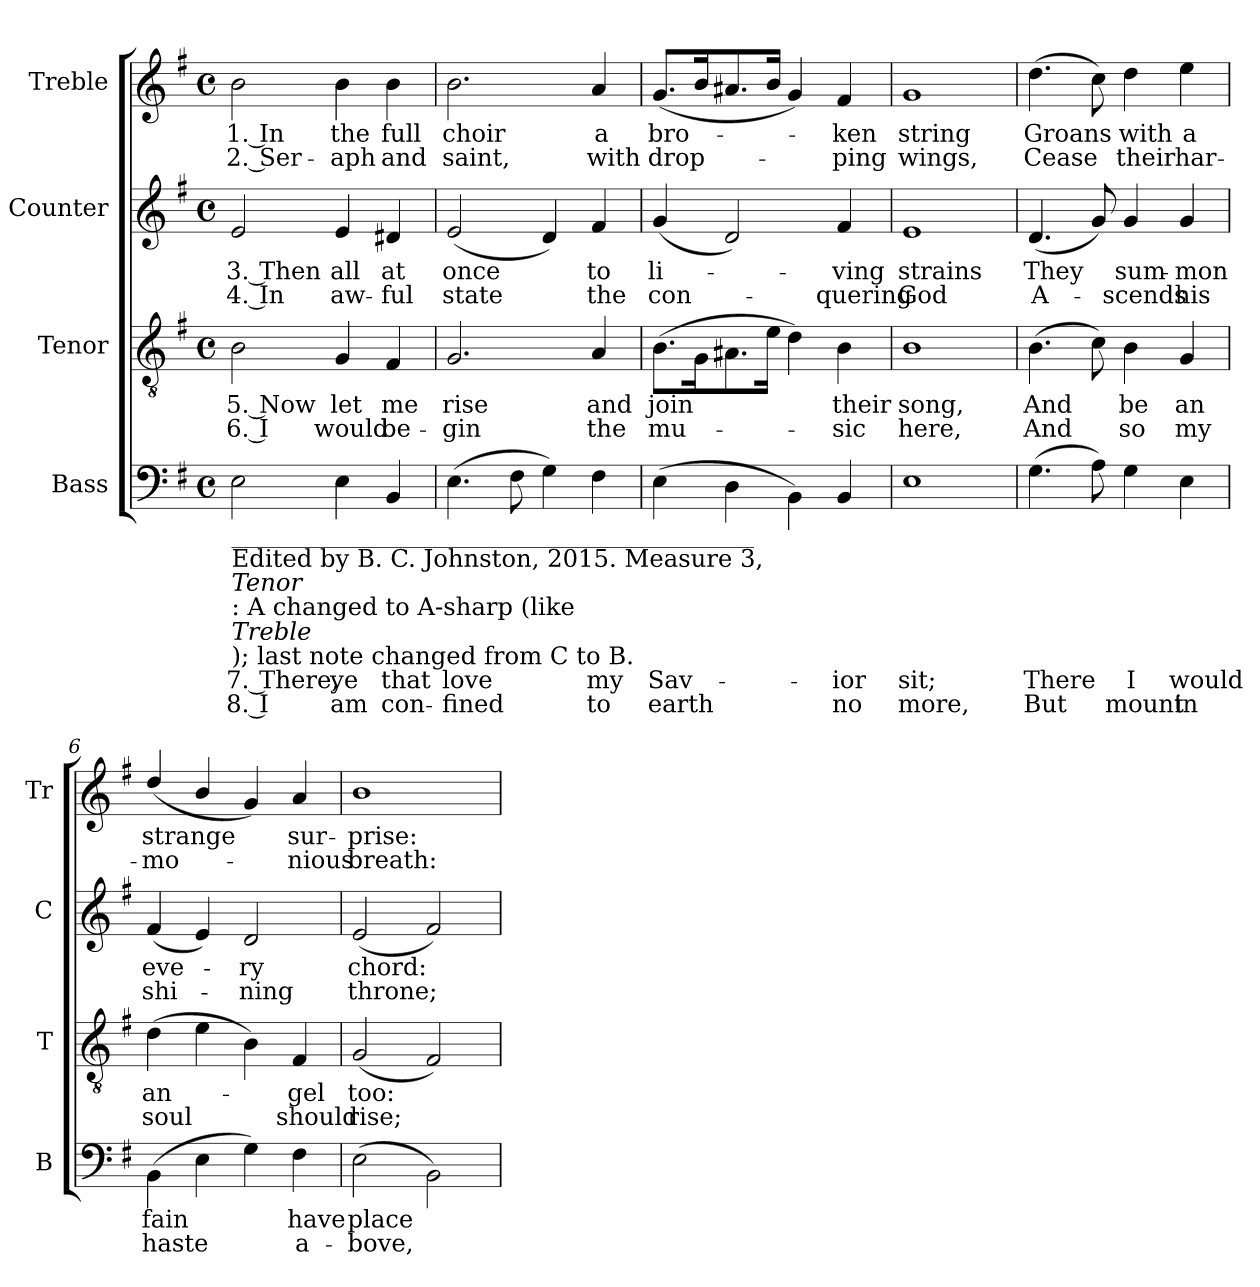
**kern	**text	**text	**kern	**text	**text	**kern	**text	**text	**kern	**text	**text
*part4	*part4	*part4	*part3	*part3	*part3	*part2	*part2	*part2	*part1	*part1	*part1
*staff4	*staff4	*staff4	*staff3	*staff3	*staff3	*staff2	*staff2	*staff2	*staff1	*staff1	*staff1
*I"Bass	*	*	*I"Tenor	*	*	*I"Counter	*	*	*I"Treble	*	*
*I'B	*	*	*I'T	*	*	*I'C	*	*	*I'Tr	*	*
*clefF4	*	*	*clefGv2	*	*	*clefG2	*	*	*clefG2	*	*
*k[f#]	*	*	*k[f#]	*	*	*k[f#]	*	*	*k[f#]	*	*
*M4/4	*	*	*M4/4	*	*	*M4/4	*	*	*M4/4	*	*
*met(c)	*	*	*met(c)	*	*	*met(c)	*	*	*met(c)	*	*
=1	=1	=1	=1	=1	=1	=1	=1	=1	=1	=1	=1
!LO:TX:b:t=___________________________________________	!	!	!	!	!	!	!	!	!	!	!
!LO:TX:b:t=Edited by B. C. Johnston, 2015.  Measure 3,	!	!	!	!	!	!	!	!	!	!	!
!LO:TX:b:i:t=Tenor	!	!	!	!	!	!	!	!	!	!	!
!LO:TX:b:t=&colon; A changed to A-sharp (like	!	!	!	!	!	!	!	!	!	!	!
!LO:TX:b:i:t=Treble	!	!	!	!	!	!	!	!	!	!	!
!LO:TX:b:t=); last note changed from C to B.	!	!	!	!	!	!	!	!	!	!	!
2E\	7. There,	8. I	2B\	5. Now	6. I	2e/	3. Then	4. In	2b\	1. In	2. Ser-
4E\	ye	am	4G/	let	would	4e/	all	aw-	4b\	the	-aph
4BB/	that	con-	4F#/	me	be-	4d#X/	at	-ful	4b\	full	and
=2	=2	=2	=2	=2	=2	=2	=2	=2	=2	=2	=2
(4.E\	love	-fined	2.G/	rise	-gin	(2e/	once	state	2.b\	choir	saint,
8F#\	.	.	.	.	.	.	.	.	.	.	.
4G\)	.	.	.	.	.	4d/)	.	.	.	.	.
4F#\	my	to	4A/	and	the	4f#/	to	the	4a/	a	with
=3	=3	=3	=3	=3	=3	=3	=3	=3	=3	=3	=3
(4E\	Sav-	earth	(8.B\L	join	mu-	(4g/	li-	con-	(8.g/L	bro-	drop-
.	.	.	16G\K	.	.	.	.	.	16b/K	.	.
4D\	.	.	8.A#X\	.	.	2d/)	.	.	8.a#X/	.	.
.	.	.	16e\Jk	.	.	.	.	.	16b/Jk	.	.
4BB\)	.	.	4d\)	.	.	.	.	.	4g/)	.	.
4BB/	-ior	no	4B\	their	-sic	4f#/	-ving	-quering	4f#/	-ken	-ping
=4	=4	=4	=4	=4	=4	=4	=4	=4	=4	=4	=4
1E	sit;	more,	1B	song,	here,	1e	strains	God	1g	string	wings,
=5	=5	=5	=5	=5	=5	=5	=5	=5	=5	=5	=5
(4.G\	There	But	(4.B\	And	And	(4.d/	They	A-	(4.dd\	Groans	Cease
8A\)	.	.	8c\)	.	.	8g/)	.	.	8cc\)	.	.
4G\	I	mount	4B\	be	so	4g/	sum-	-scends	4dd\	with	their
4E\	would	in	4G/	an	my	4g/	-mon	his	4ee\	a	har-
!!LO:LB:g=z
=6	=6	=6	=6	=6	=6	=6	=6	=6	=6	=6	=6
(4BB\	fain	haste	(4d\	an-	soul	(4f#/	eve-	shi-	(4dd/	strange	-mo-
4E\	.	.	4e\	.	.	4e/)	.	.	4b/	.	.
4G\)	.	.	4B\)	.	.	2d/	-ry	-ning	4g/)	.	.
4F#\	have	a-	4F#/	-gel	should	.	.	.	4a/	sur-	-nious
=7	=7	=7	=7	=7	=7	=7	=7	=7	=7	=7	=7
(2E\	place	-bove,	(2G/	too:	rise;	(2e/	chord:	throne;	1b	-prise:	breath:
2BB\)	.	.	2F#/)	.	.	2f#/)	.	.	.	.	.
=	=	=	=	=	=	=	=	=	=	=	=
*-	*-	*-	*-	*-	*-	*-	*-	*-	*-	*-	*-
